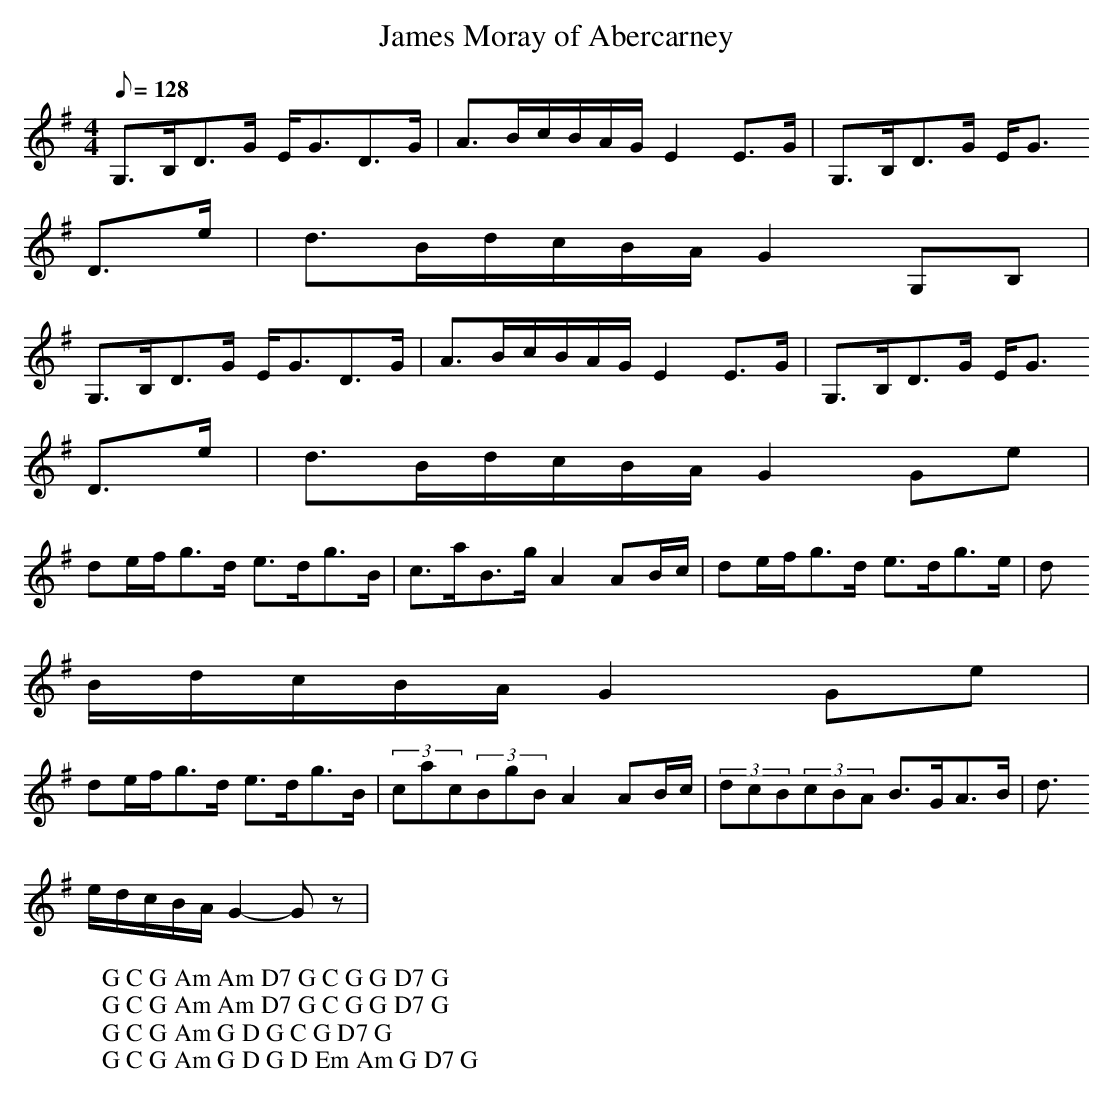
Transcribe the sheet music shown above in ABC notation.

X:1
T:James Moray of Abercarney
M:4/4
L:1/8
Q:128
K:G
G,3/2B,/D3/2G/ E/G3/2D3/2G/|A3/2B/c/B/A/G/ E2E3/2G/|G,3/2B,/D3/2G/ E/G3/
2D3/2e/|d3/2B/d/c/B/A/ G2G,B,|
W:G C G Am Am D7 G C G G D7 G
G,3/2B,/D3/2G/ E/G3/2D3/2G/|A3/2B/c/B/A/G/ E2E3/2G/|G,3/2B,/D3/2G/ E/G3/
2D3/2e/|d3/2B/d/c/B/A/ G2Ge|
W:G C G Am Am D7 G C G G D7 G
de/f/g3/2d/ e3/2d/g3/2B/|c3/2a/B3/2g/ A2AB/c/|de/f/g3/2d/ e3/2d/g3/2e/|d
3/2B/d/c/B/A/ G2Ge|
W:G C G Am G D G C G D7 G
de/f/g3/2d/ e3/2d/g3/2B/|(3cac(3BgB A2AB/c/|(3dcB(3cBA B3/2G/A3/2B/|d3/2
e/d/c/B/A/ G2-Gz|
W:G C G Am G D G D Em Am G D7 G
